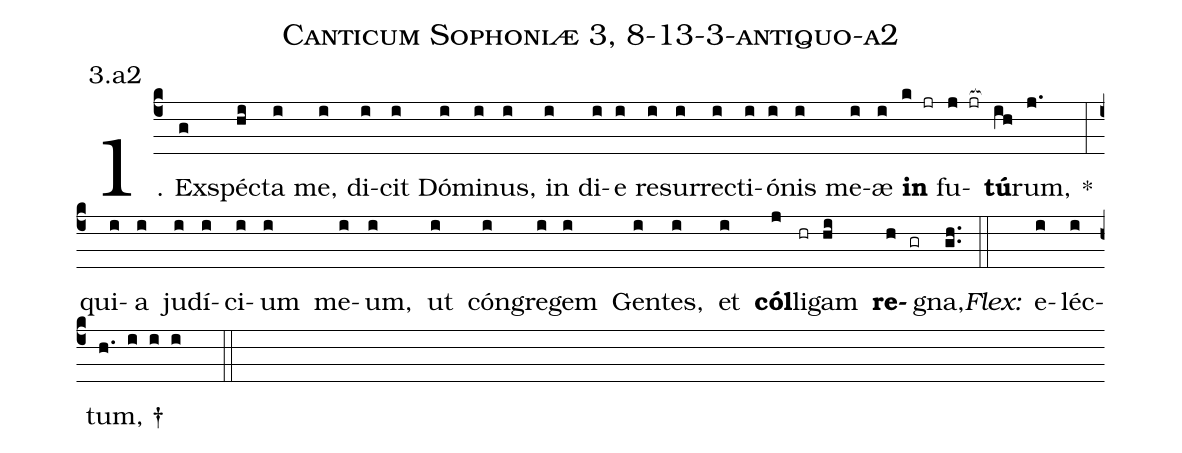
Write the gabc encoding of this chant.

name: Canticum Sophoniæ 3, 8-13-3-antiquo-a2;
annotation: 3.a2;
%%
(c4)1. Ex(g)spéc(hi)ta(i) me,(i) di(i)cit(i) Dó(i)mi(i)nus,(i) in(i) di(i)e(i) re(i)sur(i)rec(i)ti(i)ó(i)nis(i) me(i)æ(i) <b>in</b>(k jr) fu(j jr[ocb:1{])<b>tú</b>(ih[ocb:0}])rum,(j.) *(:) qui(i)a(i) ju(i)dí(i)ci(i)um(i) me(i)um,(i) ut(i) cón(i)gre(i)gem(i) Gen(i)tes,(i) et(i) <b>cól</b>(j)li(hr)gam(hi) <b>re</b>(h gr)gna,(gh..) (::)
<i>Flex:</i>()  e(i)léc(i)tum, †(h. i i i  ::)
